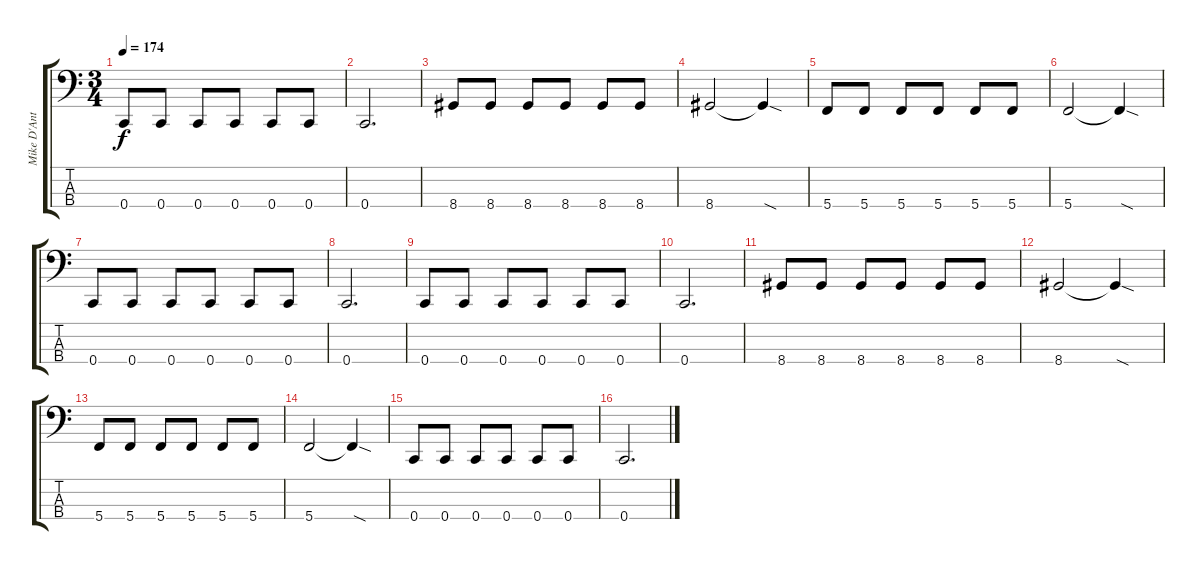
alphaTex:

\track ("Mike D'Antonio" "Mike D'Ant") {instrument electricbasspick}
\staff {score tabs}
\tuning (F2 C2 G1 C1) {hide}
\ts (3 4)
\tempo 174
\clef f4
\ks c
0.4.8{dy f} 0.4.8 0.4.8 0.4.8 0.4.8 0.4.8 |
0.4.2{d} |
8.4.8 8.4.8 8.4.8 8.4.8 8.4.8 8.4.8 |
8.4.2 8.4{sod t}.4 |
5.4.8 5.4.8 5.4.8 5.4.8 5.4.8 5.4.8 |
5.4.2 5.4{sod t}.4 |
0.4.8 0.4.8 0.4.8 0.4.8 0.4.8 0.4.8 |
0.4.2{d} |
0.4.8 0.4.8 0.4.8 0.4.8 0.4.8 0.4.8 |
0.4.2{d} |
8.4.8 8.4.8 8.4.8 8.4.8 8.4.8 8.4.8 |
8.4.2 8.4{sod t}.4 |
5.4.8 5.4.8 5.4.8 5.4.8 5.4.8 5.4.8 |
5.4.2 5.4{sod t}.4 |
0.4.8 0.4.8 0.4.8 0.4.8 0.4.8 0.4.8 |
0.4.2{d}
